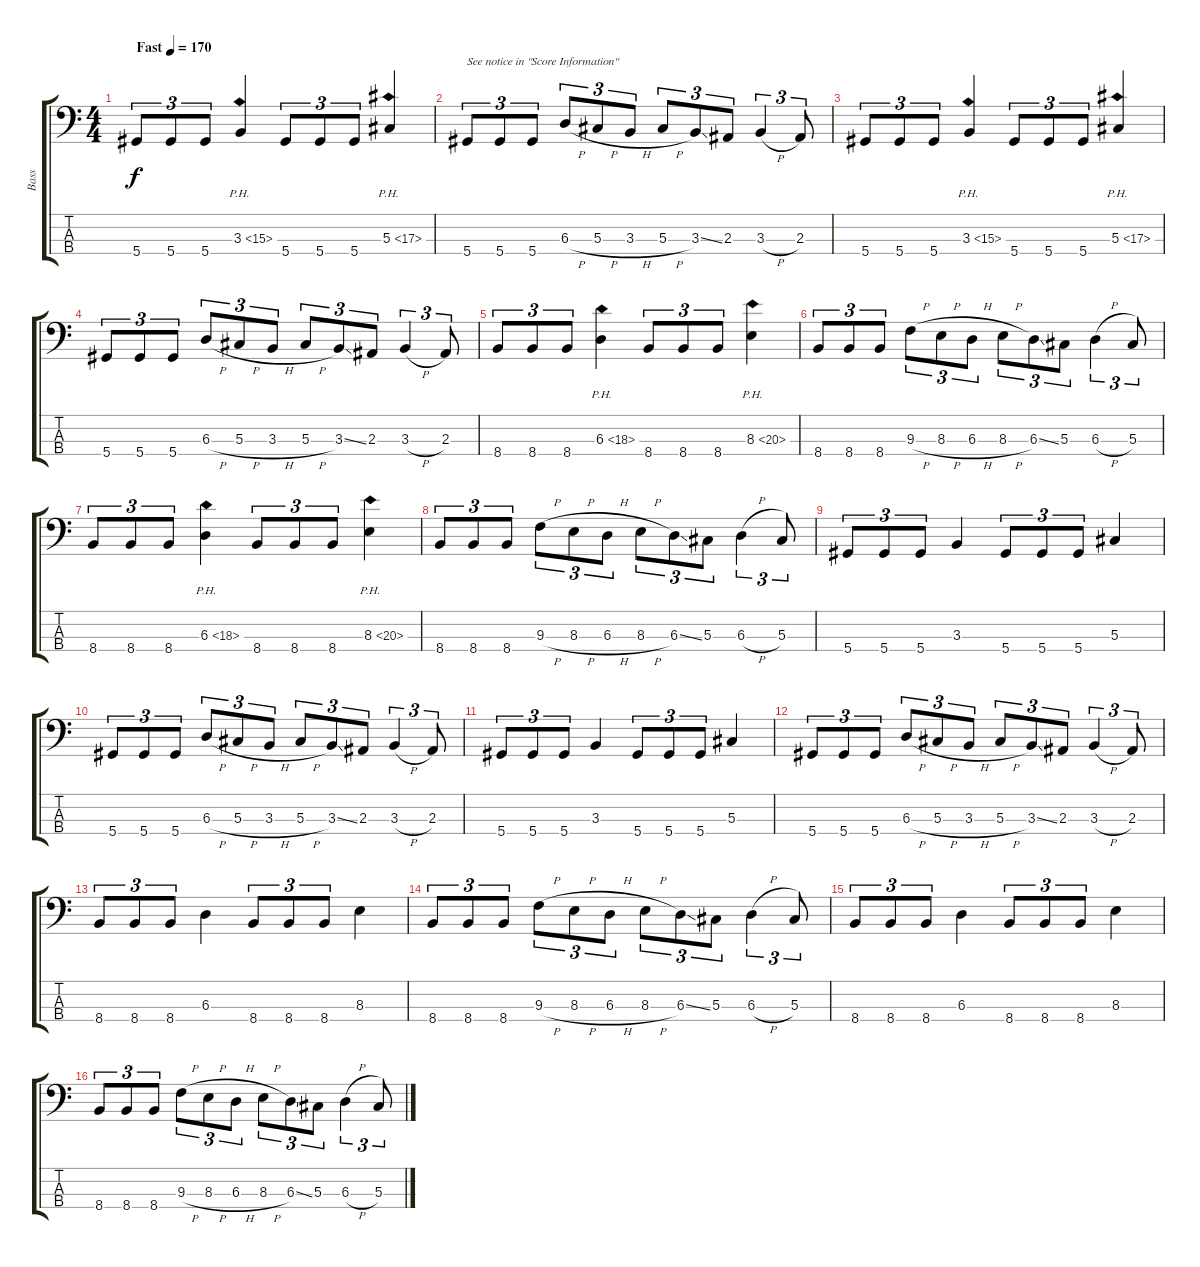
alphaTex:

\track ("Bass" "Bass") {instrument electricbasspick}
\staff {score tabs}
\tuning (Gb2 Db2 Ab1 Eb1) {hide}
\ts (4 4)
\tempo (170 "Fast")
\clef f4
\ks c
5.4.8{tu (3 2) dy f instrument electricbasspick} 5.4.8{tu (3 2)} 5.4.8{tu (3 2)} 3.3{ph 12}.4 5.4.8{tu (3 2)} 5.4.8{tu (3 2)} 5.4.8{tu (3 2)} 5.3{ph 12}.4 |
5.4.8{tu (3 2) txt "See notice in \"Score Information\""} 5.4.8{tu (3 2)} 5.4.8{tu (3 2)} 6.3{h}.8{tu (3 2)} 5.3{h}.8{tu (3 2)} 3.3{h}.8{tu (3 2)} 5.3{h}.8{tu (3 2)} 3.3{ss}.8{tu (3 2)} 2.3.8{tu (3 2)} 3.3{h}.4{tu (3 2)} 2.3.8{tu (3 2)} |
5.4.8{tu (3 2)} 5.4.8{tu (3 2)} 5.4.8{tu (3 2)} 3.3{ph 12}.4 5.4.8{tu (3 2)} 5.4.8{tu (3 2)} 5.4.8{tu (3 2)} 5.3{ph 12}.4 |
5.4.8{tu (3 2)} 5.4.8{tu (3 2)} 5.4.8{tu (3 2)} 6.3{h}.8{tu (3 2)} 5.3{h}.8{tu (3 2)} 3.3{h}.8{tu (3 2)} 5.3{h}.8{tu (3 2)} 3.3{ss}.8{tu (3 2)} 2.3.8{tu (3 2)} 3.3{h}.4{tu (3 2)} 2.3.8{tu (3 2)} |
8.4.8{tu (3 2)} 8.4.8{tu (3 2)} 8.4.8{tu (3 2)} 6.3{ph 12}.4 8.4.8{tu (3 2)} 8.4.8{tu (3 2)} 8.4.8{tu (3 2)} 8.3{ph 12}.4 |
8.4.8{tu (3 2)} 8.4.8{tu (3 2)} 8.4.8{tu (3 2)} 9.3{h}.8{tu (3 2)} 8.3{h}.8{tu (3 2)} 6.3{h}.8{tu (3 2)} 8.3{h}.8{tu (3 2)} 6.3{ss}.8{tu (3 2)} 5.3.8{tu (3 2)} 6.3{h}.4{tu (3 2)} 5.3.8{tu (3 2)} |
8.4.8{tu (3 2)} 8.4.8{tu (3 2)} 8.4.8{tu (3 2)} 6.3{ph 12}.4 8.4.8{tu (3 2)} 8.4.8{tu (3 2)} 8.4.8{tu (3 2)} 8.3{ph 12}.4 |
8.4.8{tu (3 2)} 8.4.8{tu (3 2)} 8.4.8{tu (3 2)} 9.3{h}.8{tu (3 2)} 8.3{h}.8{tu (3 2)} 6.3{h}.8{tu (3 2)} 8.3{h}.8{tu (3 2)} 6.3{ss}.8{tu (3 2)} 5.3.8{tu (3 2)} 6.3{h}.4{tu (3 2)} 5.3.8{tu (3 2)} |
5.4.8{tu (3 2)} 5.4.8{tu (3 2)} 5.4.8{tu (3 2)} 3.3.4 5.4.8{tu (3 2)} 5.4.8{tu (3 2)} 5.4.8{tu (3 2)} 5.3.4 |
5.4.8{tu (3 2)} 5.4.8{tu (3 2)} 5.4.8{tu (3 2)} 6.3{h}.8{tu (3 2)} 5.3{h}.8{tu (3 2)} 3.3{h}.8{tu (3 2)} 5.3{h}.8{tu (3 2)} 3.3{ss}.8{tu (3 2)} 2.3.8{tu (3 2)} 3.3{h}.4{tu (3 2)} 2.3.8{tu (3 2)} |
5.4.8{tu (3 2)} 5.4.8{tu (3 2)} 5.4.8{tu (3 2)} 3.3.4 5.4.8{tu (3 2)} 5.4.8{tu (3 2)} 5.4.8{tu (3 2)} 5.3.4 |
5.4.8{tu (3 2)} 5.4.8{tu (3 2)} 5.4.8{tu (3 2)} 6.3{h}.8{tu (3 2)} 5.3{h}.8{tu (3 2)} 3.3{h}.8{tu (3 2)} 5.3{h}.8{tu (3 2)} 3.3{ss}.8{tu (3 2)} 2.3.8{tu (3 2)} 3.3{h}.4{tu (3 2)} 2.3.8{tu (3 2)} |
8.4.8{tu (3 2)} 8.4.8{tu (3 2)} 8.4.8{tu (3 2)} 6.3.4 8.4.8{tu (3 2)} 8.4.8{tu (3 2)} 8.4.8{tu (3 2)} 8.3.4 |
8.4.8{tu (3 2)} 8.4.8{tu (3 2)} 8.4.8{tu (3 2)} 9.3{h}.8{tu (3 2)} 8.3{h}.8{tu (3 2)} 6.3{h}.8{tu (3 2)} 8.3{h}.8{tu (3 2)} 6.3{ss}.8{tu (3 2)} 5.3.8{tu (3 2)} 6.3{h}.4{tu (3 2)} 5.3.8{tu (3 2)} |
8.4.8{tu (3 2)} 8.4.8{tu (3 2)} 8.4.8{tu (3 2)} 6.3.4 8.4.8{tu (3 2)} 8.4.8{tu (3 2)} 8.4.8{tu (3 2)} 8.3.4 |
8.4.8{tu (3 2)} 8.4.8{tu (3 2)} 8.4.8{tu (3 2)} 9.3{h}.8{tu (3 2)} 8.3{h}.8{tu (3 2)} 6.3{h}.8{tu (3 2)} 8.3{h}.8{tu (3 2)} 6.3{ss}.8{tu (3 2)} 5.3.8{tu (3 2)} 6.3{h}.4{tu (3 2)} 5.3.8{tu (3 2)}
